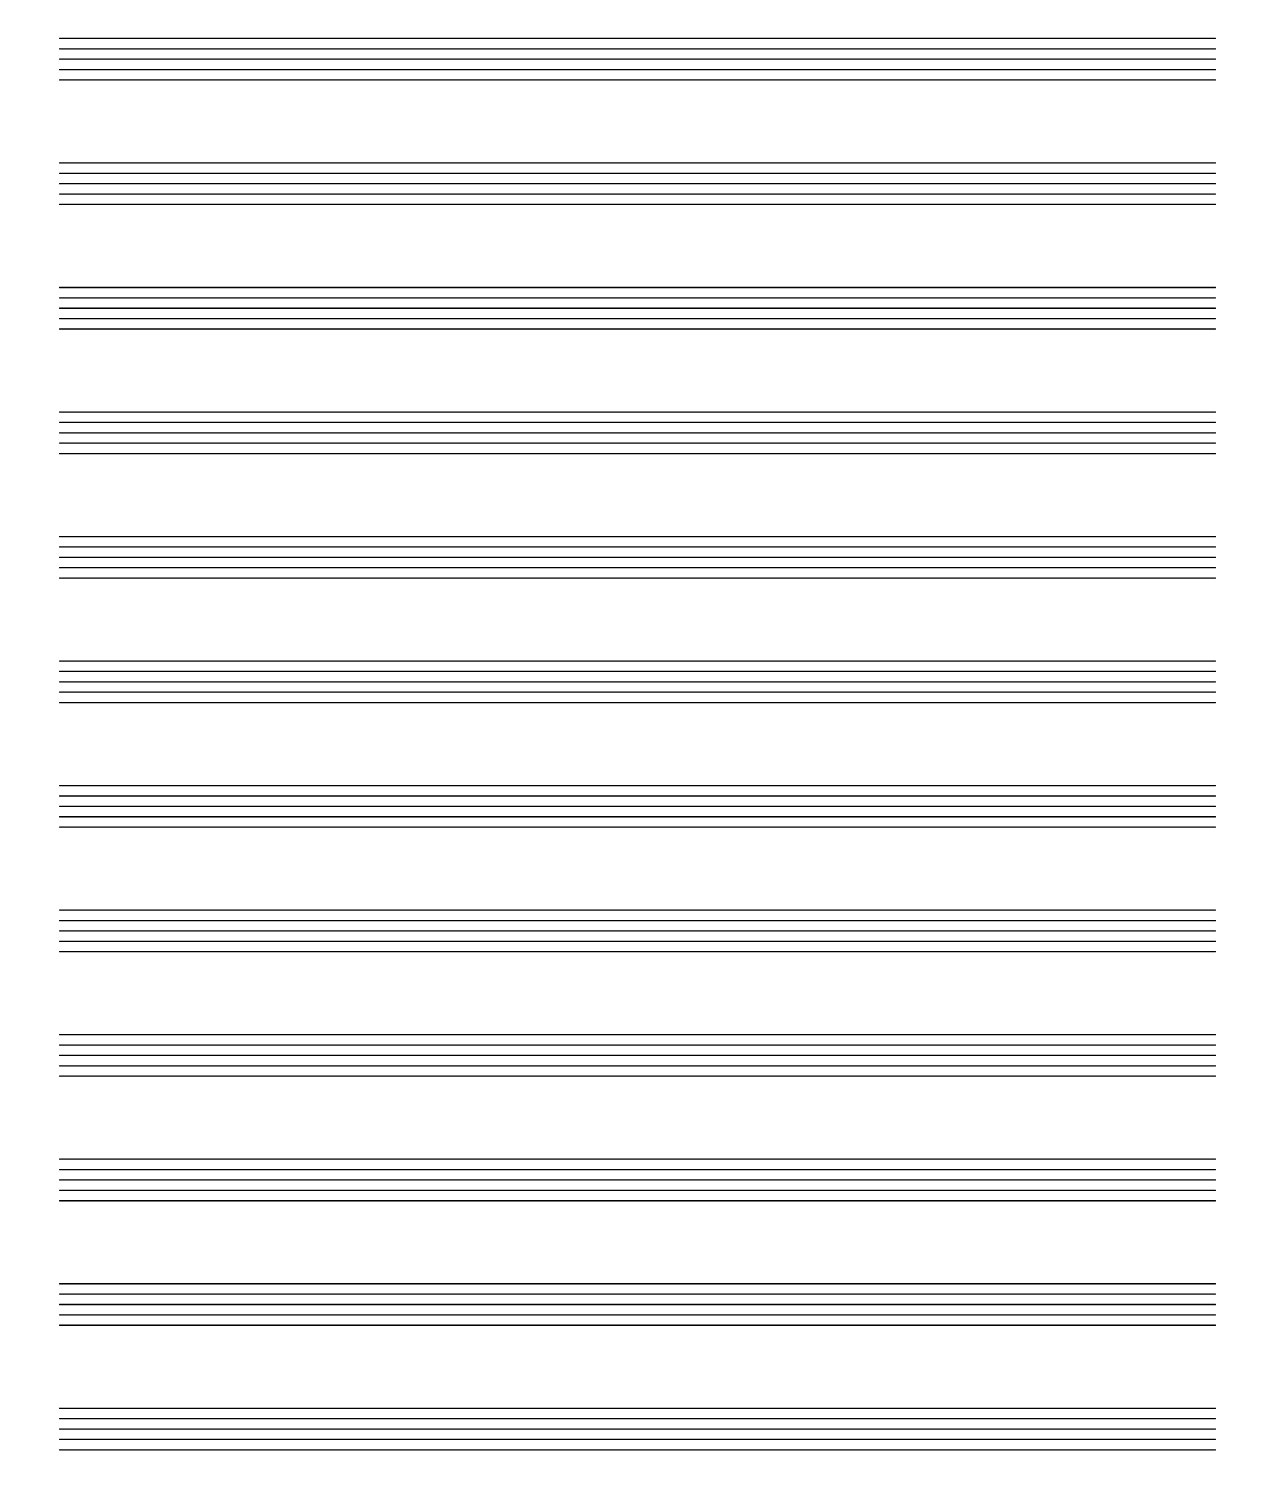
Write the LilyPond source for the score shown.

%% Do not edit this file; it is auto-generated from LSR http://lsr.dsi.unimi.it
%% This file is in the public domain.
%% Tags: staff-notation, editorial-and-educational-use, contexts-and-engravers, paper-and-layout
\version "2.11.35"

\header { texidoc = "
To create blank staves, you must generate empty measures, removing also
from the @code{Score} context the @code{Bar_number_engraver}, and from
the @code{Staff} context the @code{Time_signature_engraver}, the
@code{Clef_engraver} and the @code{Bar_engraver}. 
" }
% begin verbatim
\header {
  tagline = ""
}
% begin verbatim
#(set-global-staff-size 20)

\score {
  { 
    \repeat unfold 12 { s1 \break } 
  }
  \layout {
    indent = 0\in
    \context {
      \Staff
      \remove Time_signature_engraver
      \remove Clef_engraver
      \remove Bar_engraver
    }
    \context {
      \Score
      \remove Bar_number_engraver
    }
  }
}

\paper {
  #(set-paper-size "letter")
  raggedlastbottom = ##f
  linewidth = 7.5\in
  leftmargin = 0.5\in
  bottommargin = 0.25\in
  topmargin = 0.25\in
}
